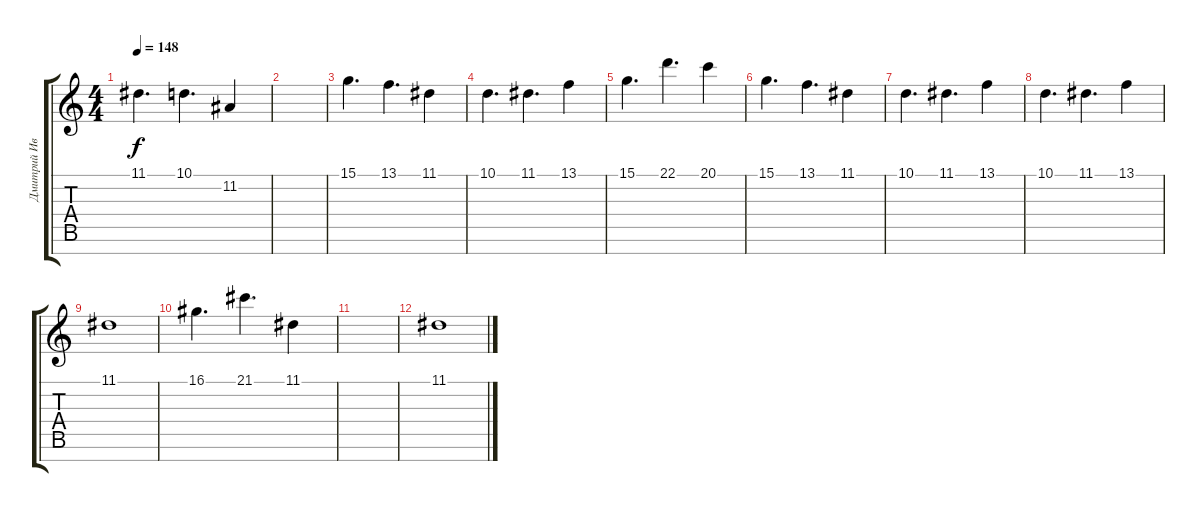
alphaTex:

\track ("Дмитрий Иванов" "Дмитрий Ив") {instrument musicbox}
\staff {score tabs}
\tuning (E4 B3 G3 D3 A2 E2 B1) {hide}
\ts (4 4)
\tempo 148
\clef g2
\ks c
11.1.4{d dy f} 10.1.4{d} 11.2.4 |
|
15.1.4{d} 13.1.4{d} 11.1.4 |
10.1.4{d} 11.1.4{d} 13.1.4 |
15.1.4{d} 22.1.4{d} 20.1.4 |
15.1.4{d} 13.1.4{d} 11.1.4 |
10.1.4{d} 11.1.4{d} 13.1.4 |
10.1.4{d} 11.1.4{d} 13.1.4 |
11.1.1 |
16.1.4{d} 21.1.4{d} 11.1.4 |
|
11.1.1
